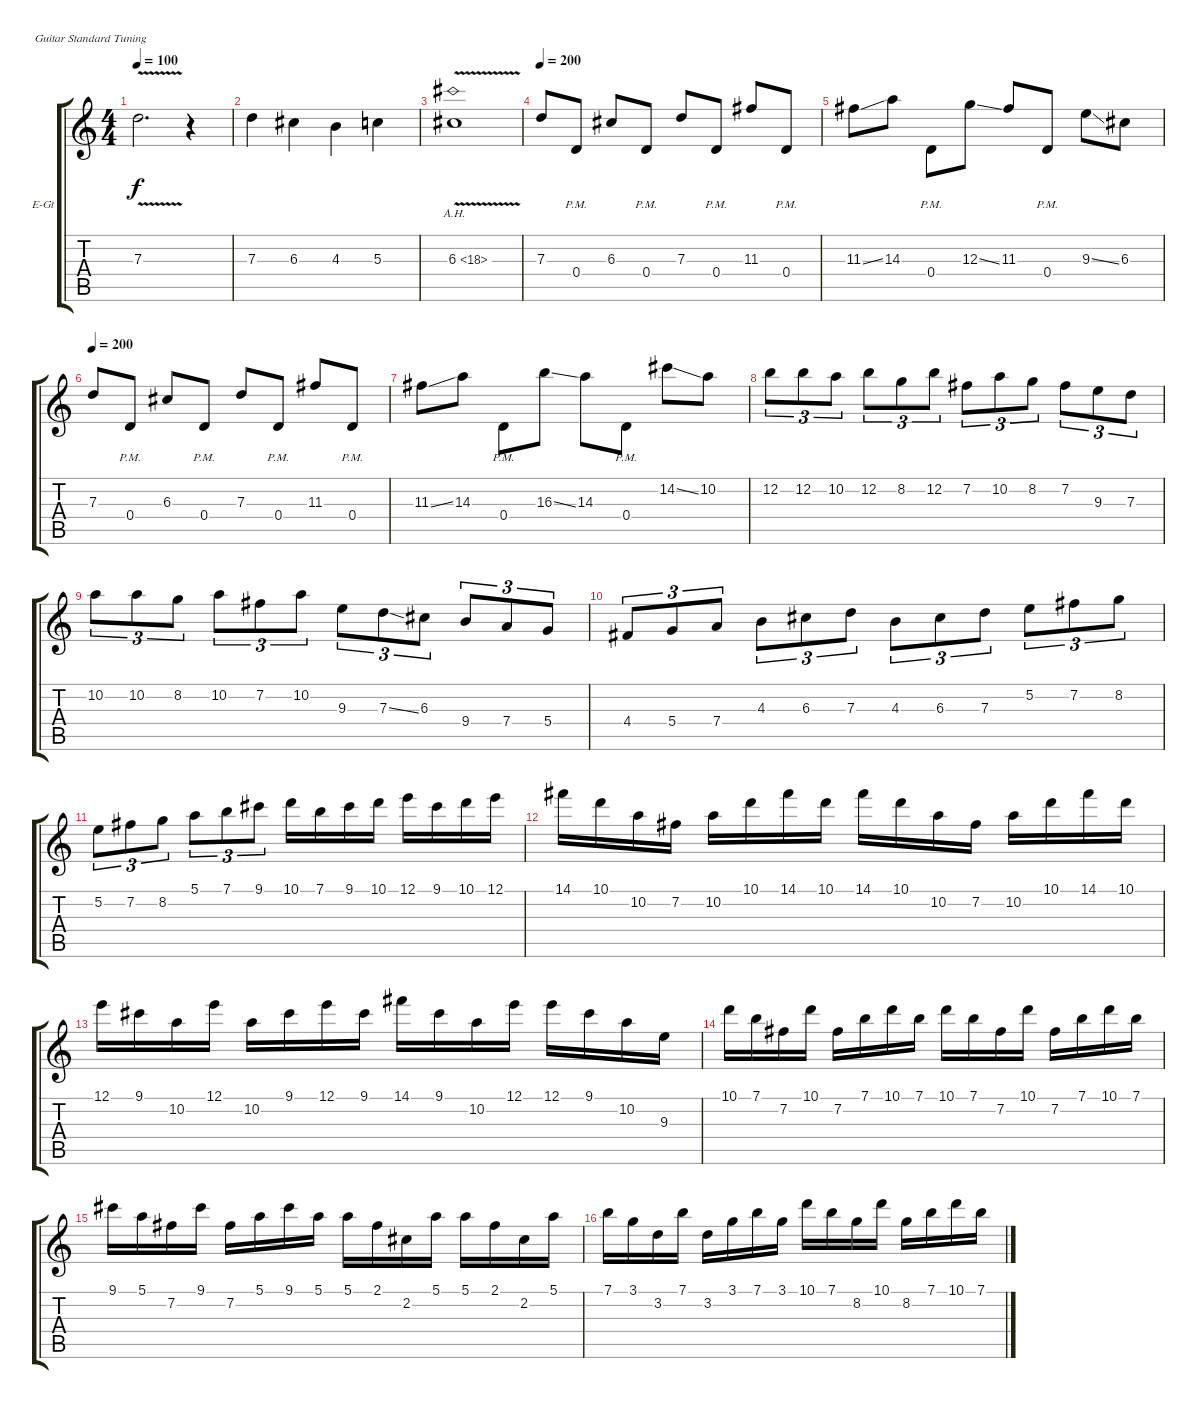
\bracketExtendMode groupsimilarinstruments
\firstSystemTrackNameOrientation horizontal
\otherSystemsTrackNameOrientation horizontal
\track ("Lead" "E-Gt") {instrument distortionguitar}
\staff {score tabs}
\tuning (E4 B3 G3 D3 A2 E2)
\ts (4 4)
\tempo 100
\clef g2
\ks c
7.3{v}.2{d dy f} r.4 |
7.3.4 6.3.4 4.3.4 5.3.4 |
6.3{ah 12 v}.1 |
\tempo 200
7.3.8 0.4{pm}.8 6.3.8 0.4{pm}.8 7.3.8 0.4{pm}.8 11.3.8 0.4{pm}.8 |
11.3{ss}.8 14.3.8 0.4{pm}.8 12.3{ss}.8 11.3.8 0.4{pm}.8 9.3{ss}.8 6.3.8 |
\tempo 200
7.3.8 0.4{pm}.8 6.3.8 0.4{pm}.8 7.3.8 0.4{pm}.8 11.3.8 0.4{pm}.8 |
11.3{ss}.8 14.3.8 0.4{pm}.8 16.3{ss}.8 14.3.8 0.4{pm}.8 14.2{ss}.8 10.2.8 |
12.2.8{tu (3 2)} 12.2.8{tu (3 2)} 10.2.8{tu (3 2)} 12.2.8{tu (3 2)} 8.2.8{tu (3 2)} 12.2.8{tu (3 2)} 7.2.8{tu (3 2)} 10.2.8{tu (3 2)} 8.2.8{tu (3 2)} 7.2.8{tu (3 2)} 9.3.8{tu (3 2)} 7.3.8{tu (3 2)} |
10.2.8{tu (3 2)} 10.2.8{tu (3 2)} 8.2.8{tu (3 2)} 10.2.8{tu (3 2)} 7.2.8{tu (3 2)} 10.2.8{tu (3 2)} 9.3.8{tu (3 2)} 7.3{ss}.8{tu (3 2)} 6.3.8{tu (3 2)} 9.4.8{tu (3 2)} 7.4.8{tu (3 2)} 5.4.8{tu (3 2)} |
4.4.8{tu (3 2)} 5.4.8{tu (3 2)} 7.4.8{tu (3 2)} 4.3.8{tu (3 2)} 6.3.8{tu (3 2)} 7.3.8{tu (3 2)} 4.3.8{tu (3 2)} 6.3.8{tu (3 2)} 7.3.8{tu (3 2)} 5.2.8{tu (3 2)} 7.2.8{tu (3 2)} 8.2.8{tu (3 2)} |
5.2.8{tu (3 2)} 7.2.8{tu (3 2)} 8.2.8{tu (3 2)} 5.1.8{tu (3 2)} 7.1.8{tu (3 2)} 9.1.8{tu (3 2)} 10.1.16 7.1.16 9.1.16 10.1.16 12.1.16 9.1.16 10.1.16 12.1.16 |
14.1.16 10.1.16 10.2.16 7.2.16 10.2.16 10.1.16 14.1.16 10.1.16 14.1.16 10.1.16 10.2.16 7.2.16 10.2.16 10.1.16 14.1.16 10.1.16 |
12.1.16 9.1.16 10.2.16 12.1.16 10.2.16 9.1.16 12.1.16 9.1.16 14.1.16 9.1.16 10.2.16 12.1.16 12.1.16 9.1.16 10.2.16 9.3.16 |
10.1.16 7.1.16 7.2.16 10.1.16 7.2.16 7.1.16 10.1.16 7.1.16 10.1.16 7.1.16 7.2.16 10.1.16 7.2.16 7.1.16 10.1.16 7.1.16 |
9.1.16 5.1.16 7.2.16 9.1.16 7.2.16 5.1.16 9.1.16 5.1.16 5.1.16 2.1.16 2.2.16 5.1.16 5.1.16 2.1.16 2.2.16 5.1.16 |
7.1.16 3.1.16 3.2.16 7.1.16 3.2.16 3.1.16 7.1.16 3.1.16 10.1.16 7.1.16 8.2.16 10.1.16 8.2.16 7.1.16 10.1.16 7.1.16
